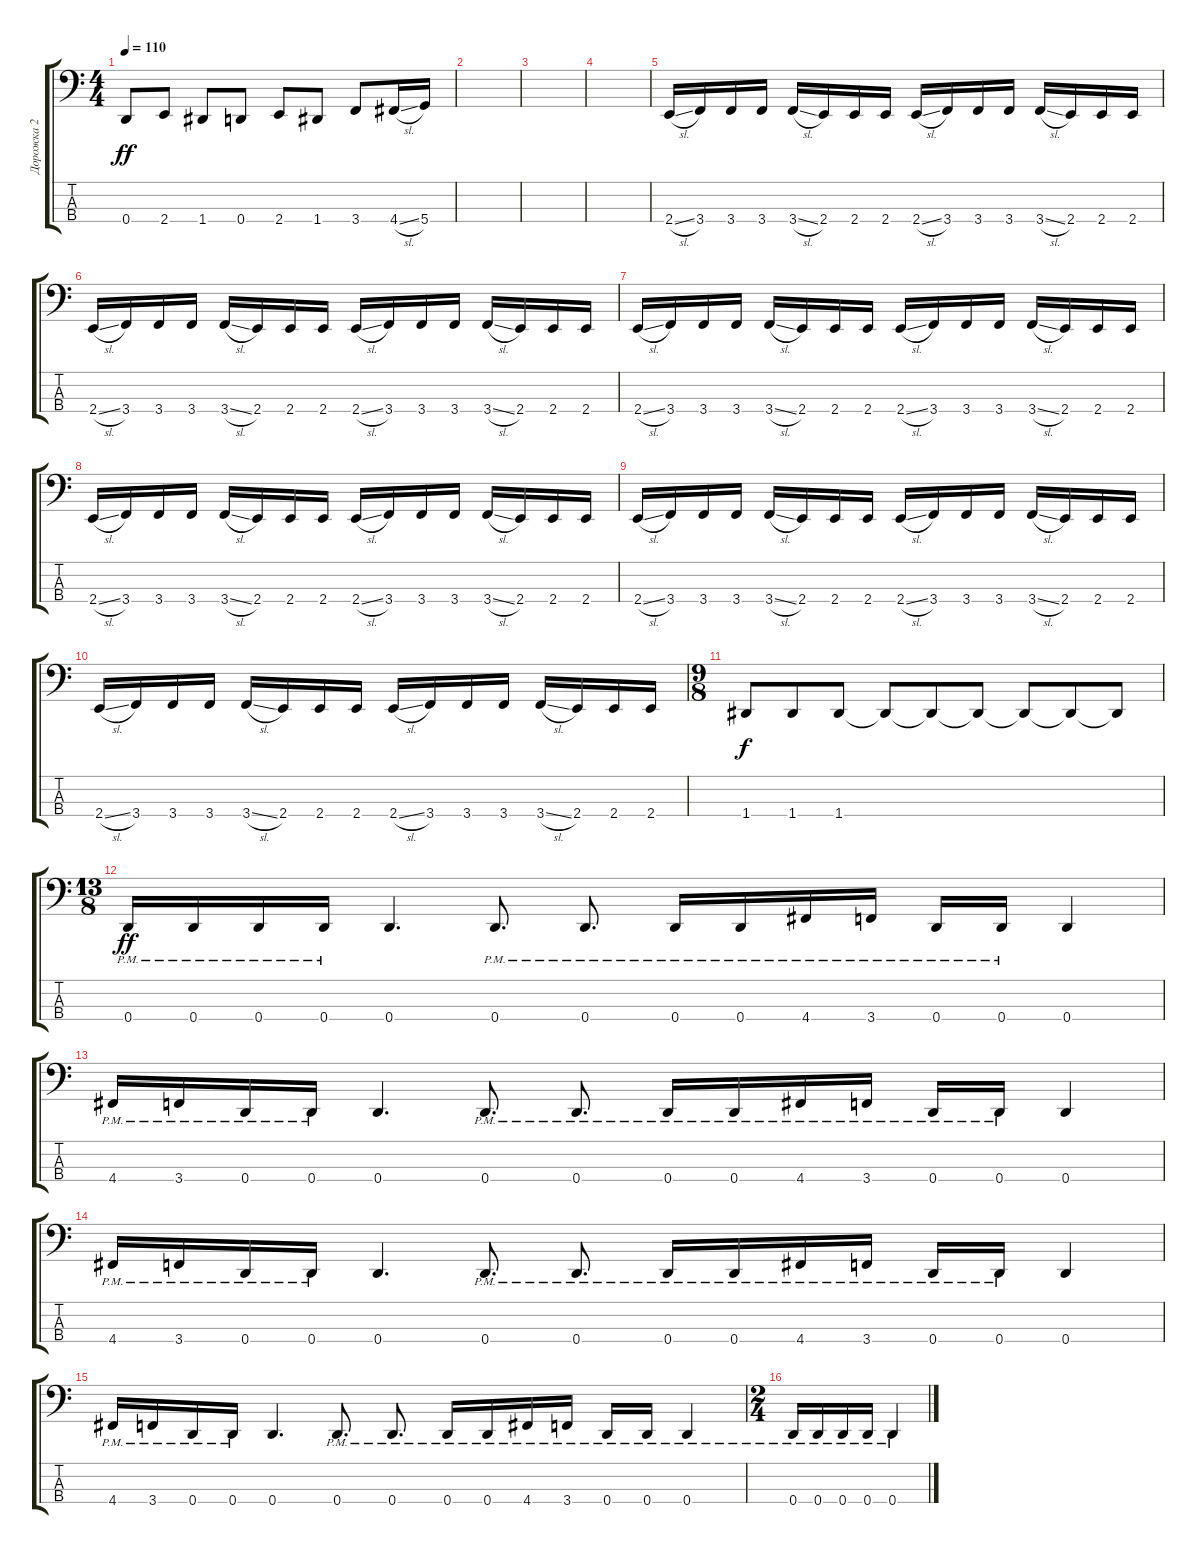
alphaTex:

\track ("Дорожка 2" "Дорожка 2") {instrument electricbassfinger}
\staff {score tabs}
\tuning (G2 D2 A1 D1) {hide}
\ts (4 4)
\tempo 110
\clef f4
\ks c
0.4.8{dy ff} 2.4.8 1.4.8 0.4.8 2.4.8 1.4.8 3.4.8 4.4{sl}.16 5.4.16 |
|
|
|
2.4{sl}.16 3.4.16 3.4.16 3.4.16 3.4{sl}.16 2.4.16 2.4.16 2.4.16 2.4{sl}.16 3.4.16 3.4.16 3.4.16 3.4{sl}.16 2.4.16 2.4.16 2.4.16 |
2.4{sl}.16 3.4.16 3.4.16 3.4.16 3.4{sl}.16 2.4.16 2.4.16 2.4.16 2.4{sl}.16 3.4.16 3.4.16 3.4.16 3.4{sl}.16 2.4.16 2.4.16 2.4.16 |
2.4{sl}.16 3.4.16 3.4.16 3.4.16 3.4{sl}.16 2.4.16 2.4.16 2.4.16 2.4{sl}.16 3.4.16 3.4.16 3.4.16 3.4{sl}.16 2.4.16 2.4.16 2.4.16 |
2.4{sl}.16 3.4.16 3.4.16 3.4.16 3.4{sl}.16 2.4.16 2.4.16 2.4.16 2.4{sl}.16 3.4.16 3.4.16 3.4.16 3.4{sl}.16 2.4.16 2.4.16 2.4.16 |
2.4{sl}.16 3.4.16 3.4.16 3.4.16 3.4{sl}.16 2.4.16 2.4.16 2.4.16 2.4{sl}.16 3.4.16 3.4.16 3.4.16 3.4{sl}.16 2.4.16 2.4.16 2.4.16 |
2.4{sl}.16 3.4.16 3.4.16 3.4.16 3.4{sl}.16 2.4.16 2.4.16 2.4.16 2.4{sl}.16 3.4.16 3.4.16 3.4.16 3.4{sl}.16 2.4.16 2.4.16 2.4.16 |
\ts (9 8)
1.4.8{dy f} 1.4.8 1.4.8 1.4{t}.8 1.4{t}.8 1.4{t}.8 1.4{t}.8 1.4{t}.8 1.4{t}.8 |
\ts (13 8)
0.4{pm}.16{dy ff} 0.4{pm}.16 0.4{pm}.16 0.4{pm}.16 0.4.4{d} 0.4{pm}.8{d} 0.4{pm}.8{d} 0.4{pm}.16 0.4{pm}.16 4.4{pm}.16 3.4{pm}.16 0.4{pm}.16 0.4{pm}.16 0.4.4 |
4.4{pm}.16 3.4{pm}.16 0.4{pm}.16 0.4{pm}.16 0.4.4{d} 0.4{pm}.8{d} 0.4{pm}.8{d} 0.4{pm}.16 0.4{pm}.16 4.4{pm}.16 3.4{pm}.16 0.4{pm}.16 0.4{pm}.16 0.4.4 |
4.4{pm}.16 3.4{pm}.16 0.4{pm}.16 0.4{pm}.16 0.4.4{d} 0.4{pm}.8{d} 0.4{pm}.8{d} 0.4{pm}.16 0.4{pm}.16 4.4{pm}.16 3.4{pm}.16 0.4{pm}.16 0.4{pm}.16 0.4.4 |
4.4{pm}.16 3.4{pm}.16 0.4{pm}.16 0.4{pm}.16 0.4.4{d} 0.4{pm}.8{d} 0.4{pm}.8{d} 0.4{pm}.16 0.4{pm}.16 4.4{pm}.16 3.4{pm}.16 0.4{pm}.16 0.4{pm}.16 0.4{pm}.4 |
\ts (2 4)
0.4{pm}.16 0.4{pm}.16 0.4{pm}.16 0.4{pm}.16 0.4{pm}.4
